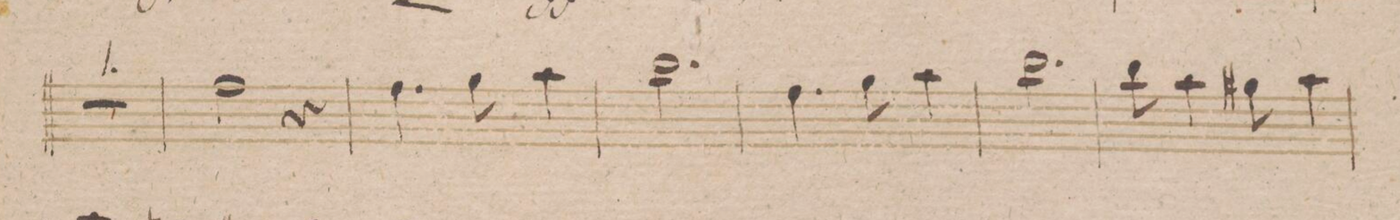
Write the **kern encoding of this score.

**kern	**dynam
*I"Oboe 1mo	*
*clefG2	*
*k[b-]	*
*met(c|)	*
*M3/4	*
2.r	.
=133	=133
2ff\	.
4r	.
=134	=134
4.ff\	.
8gg\	.
4aa\	.
=135	=135
2.bb-\	.
=136	=136
4.ff\	.
8gg\	.
4aa\	.
=137	=137
2.bb-\	.
=138	=138
8bb-\	.
4aa\	.
8gg#X\	.
4aa\	.
=139	=139
*-	*-
